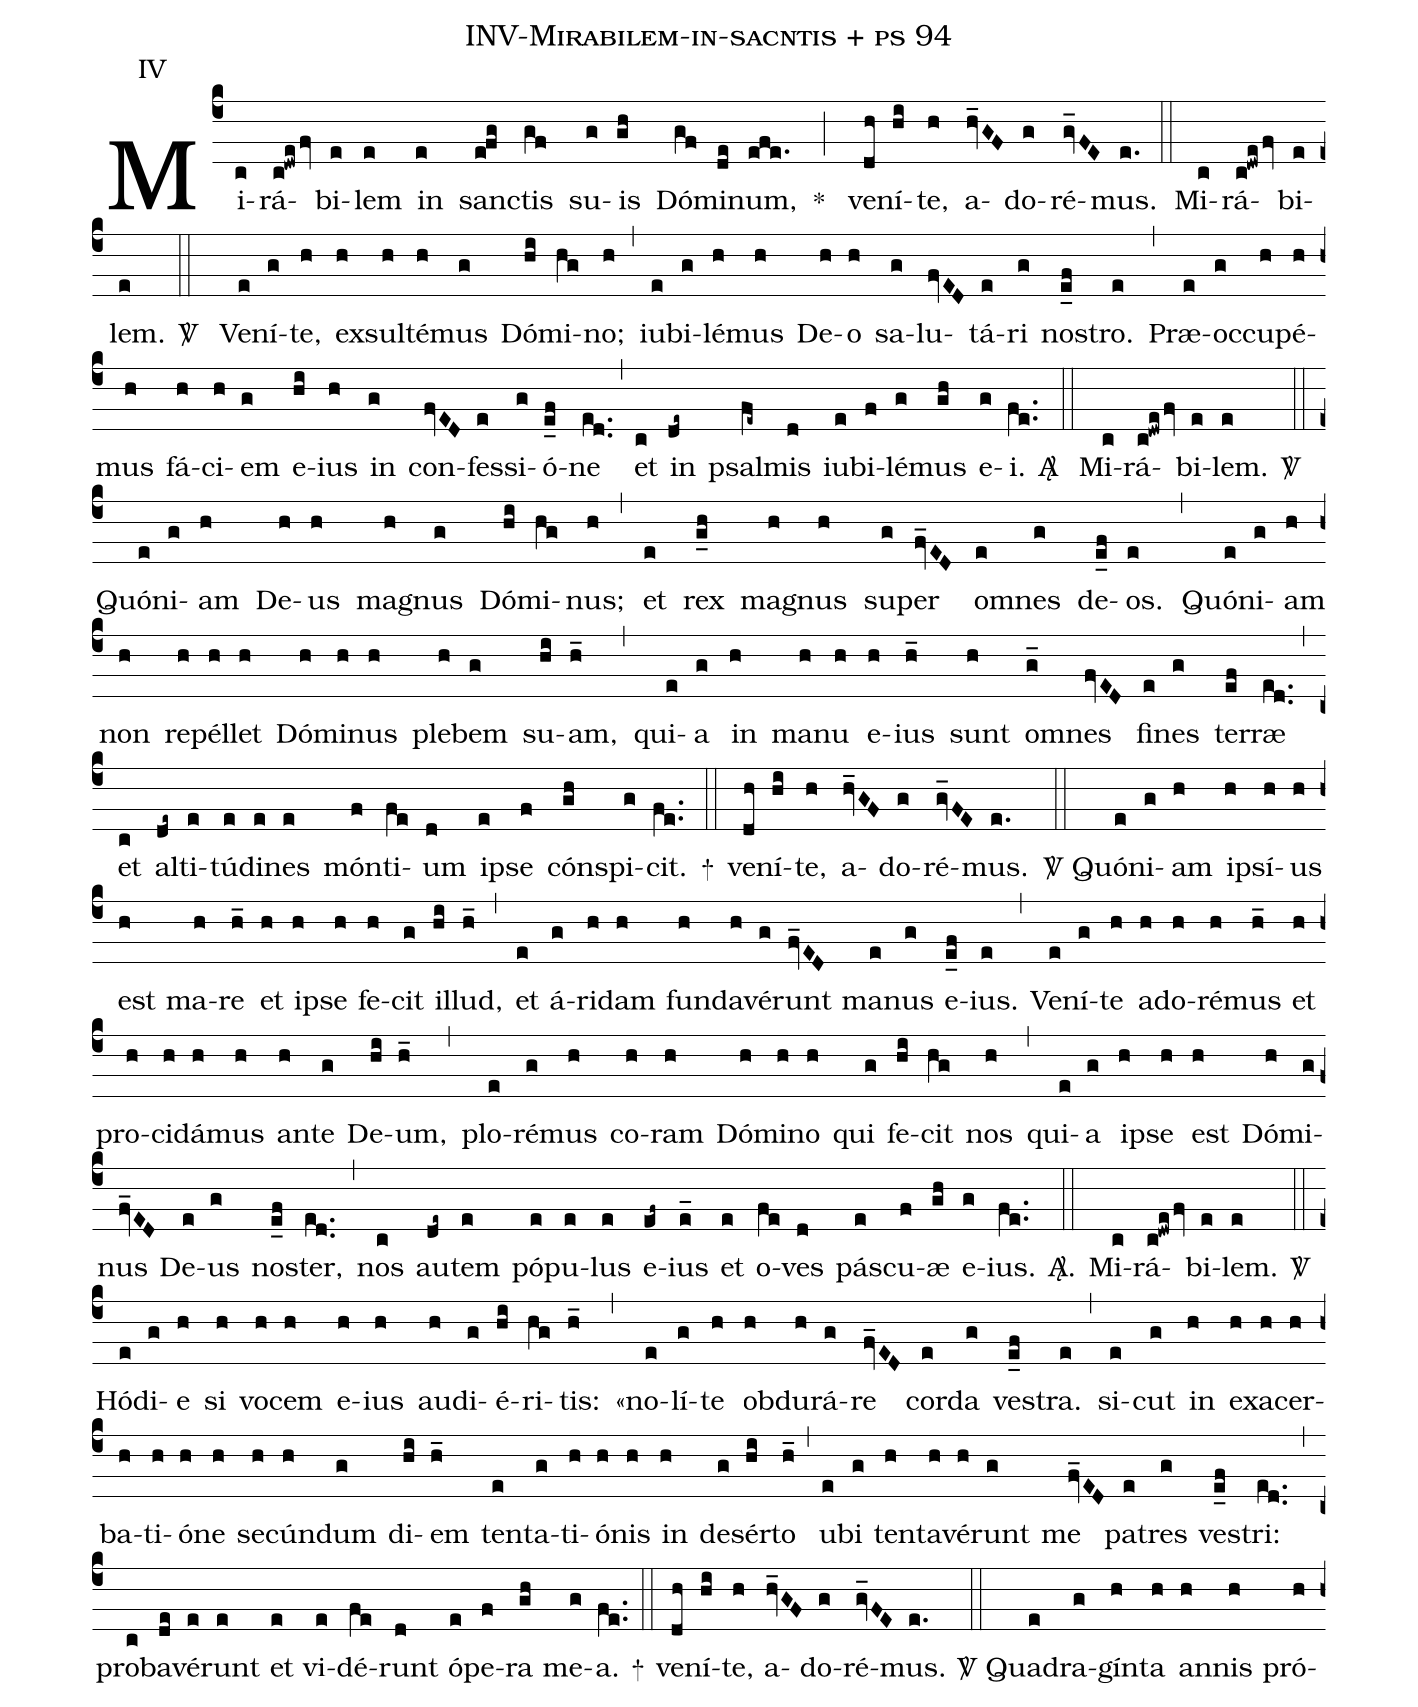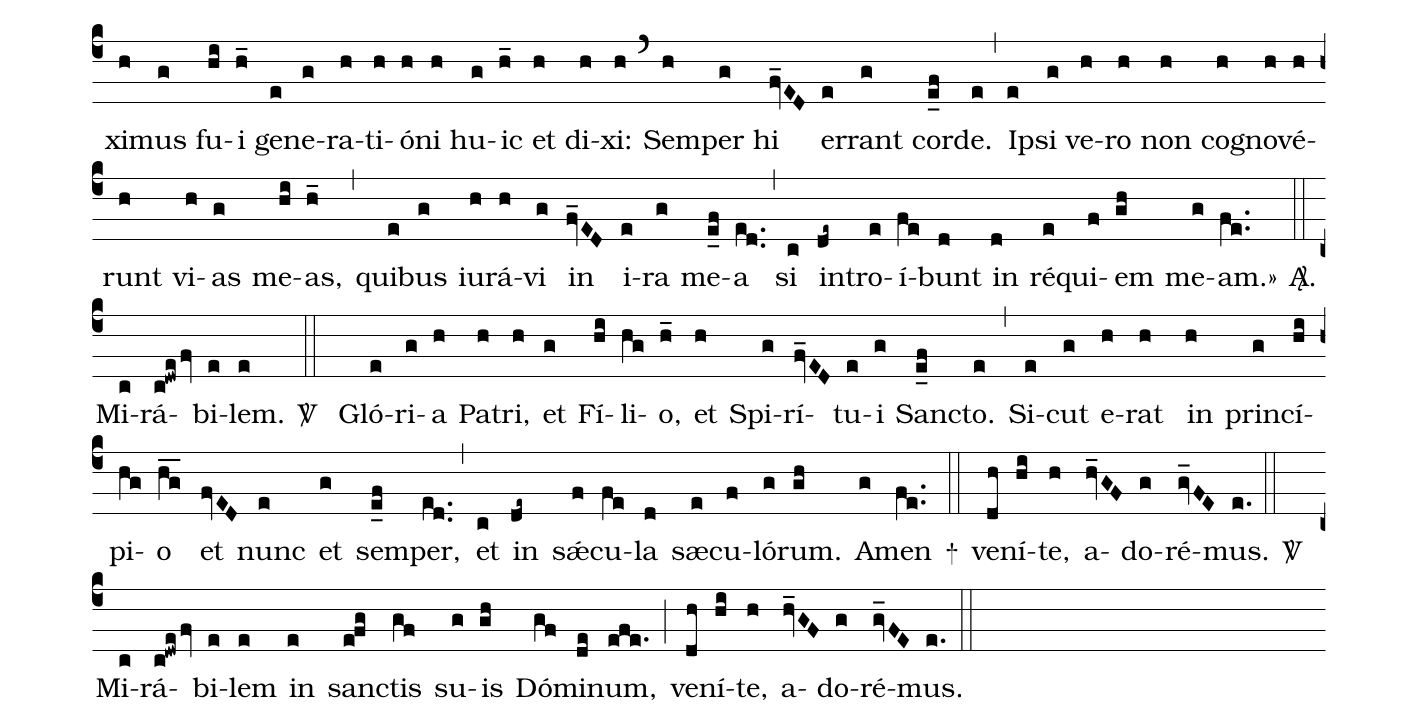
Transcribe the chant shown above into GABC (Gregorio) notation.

name: INV-Mirabilem-in-sacntis + ps 94;
annotation: IV;
%%
(c4) Mi(c)rá(c!dwe/fv)bi(e)lem(e) in(e) san(e!fg)ctis(gf) su(g)is(gh) Dó(gf)mi(de)num,(efe.) * (;) ve(dh)ní(hi)te,(h) a(hv_GF)do(g)ré(gv_FE)mus.(e.) (::)

Mi(c)rá(c!dwe/fv)bi(e)lem.(e) <sp>V/</sp> (::)

Ve(e)ní(g)te,(h) ex(h)sul(h)té(h)mus(g) Dó(hi)mi(hg)no;(h) (,)
iu(e)bi(g)lé(h)mus(h) De(h)o(h) sa(g)lu(fvED)tá(e)ri(g) nos(e_f)tro.(e) (,)
Præ(e)oc(g)cu(h)pé(h)mus(h) fá(h)ci(h)em(g) e(hi)ius(h) in(g) con(fvED)fes(e)si(g)ó(e_f)ne(ed..) (,)
et(c) in(de~) psal(fe~)mis(d) iu(e)bi(f)lé(g)mus(gh) e(g)i.(fe..) <sp>A/</sp> (::)

Mi(c)rá(c!dwe/fv)bi(e)lem.(e)  <sp>V/</sp> (::)

Quó(e)ni(g)am(h) De(h)us(h) ma(h)gnus(g) Dó(hi)mi(hg)nus;(h) (,)
et(e) rex(g_h) ma(h)gnus(h) su(g)per(fv_ED) om(e)nes(g) de(e_f)os.(e) (,)
Quó(e)ni(g)am(h) non(h) re(h)pél(h)let(h) Dó(h)mi(h)nus(h) ple(h)bem(g) su(hi)am,(h_) (,)
qui(e)a(g) in(h) ma(h)nu(h) e(h)ius(h_) sunt(h) om(g_)nes(fvED) fi(e)nes(g) ter(ef)ræ(ed..) (,)
et(c) al(de~)ti(e)tú(e)di(e)nes(e) món(f)ti(fe)um(d) ip(e)se(f) cóns(gh)pi(g)cit.(fe..) +(::)

ve(dh)ní(hi)te,(h) a(hv_GF)do(g)ré(gv_FE)mus.(e.) (::) <sp>V/</sp>

Quó(e)ni(g)am(h) ip(h)sí(h)us(h) est(h) ma(h)re(h_) et(h) ip(h)se(h) fe(h)cit(g) il(hi)lud,(h_) (,)
et(e) á(g)ri(h)dam(h) fun(h)da(h)vé(g)runt(fv_ED) ma(e)nus(g) e(e_f)ius.(e) (,)
Ve(e)ní(g)te(h) a(h)do(h)ré(h)mus(h_) et(h) pro(h)ci(h)dá(h)mus(h) an(h)te(g) De(hi)um,(h_) (,)
plo(e)ré(g)mus(h) co(h)ram(h) Dó(h)mi(h)no(h) qui(g) fe(hi)cit(hg) nos(h) (,)
qui(e)a(g) ip(h)se(h) est(h) Dó(h)mi(g)nus(fv_ED) De(e)us(g) nos(e_f)ter,(ed..) (,)
nos(c) au(de~)tem(e) pó(e)pu(e)lus(e) e(ef~)ius(e_)
et(e) o(fe)ves(d) pás(e)cu(f)æ(gh) e(g)ius.(fe..) <sp>A/</sp>.(::)

Mi(c)rá(c!dwe/fv)bi(e)lem.(e)  <sp>V/</sp> (::)

Hó(e)di(g)e(h) si(h) vo(h)cem(h) e(h)ius(h) au(h)di(g)é(hi)ri(hg)tis:(h_) (,)
«no(e)lí(g)te(h) ob(h)du(h)rá(g)re(fv_ED) cor(e)da(g) ves(e_f)tra.(e) (,)
si(e)cut(g) in(h) ex(h)a(h)cer(h)ba(h)ti(h)ó(h)ne(h)
se(h)cún(h)dum(g) di(hi)em(h_) ten(e)ta(g)ti(h)ó(h)nis(h) in(h) de(g)sér(hi)to(h_) (,)
u(e)bi(g) ten(h)ta(h)vé(h)runt(g) me(fv_ED) pa(e)tres(g) ves(e_f)tri:(ed..) (,)
pro(c)ba(de)vé(e)runt(e) et(e) vi(e)dé(fe)runt(d) ó(e)pe(f)ra(gh) me(g)a.(fe..) +(::)

ve(dh)ní(hi)te,(h) a(hv_GF)do(g)ré(gv_FE)mus.(e.) (::) <sp>V/</sp>

Qua(e)dra(g)gín(h)ta(h) an(h)nis(h) pró(h)xi(h)mus(g) fu(hi)i(h_)
ge(e)ne(g)ra(h)ti(h)ó(h)ni(h) hu(g)ic(h_) et(h) di(h)xi:(h) (`)
Sem(h)per(g) hi(fv_ED) er(e)rant(g) cor(e_f)de.(e) (,)
Ip(e)si(g) ve(h)ro(h) non(h) co(h)gno(h)vé(h)runt(h) vi(h)as(g) me(hi)as,(h_) (,)
qui(e)bus(g) iu(h)rá(h)vi(g) in(fv_ED) i(e)ra(g) me(e_f)a(ed..) (,)
si(c) in(de~)tro(e)í(fe)bunt(d) in(d) ré(e)qui(f)em(gh) me(g)am.»(fe..) <sp>A/</sp>.(::)

Mi(c)rá(c!dwe/fv)bi(e)lem.(e)  <sp>V/</sp> (::)

Gló(e)ri(g)a(h) Pa(h)tri,(h) et(g) Fí(hi)li(hg)o,(h_)
et(h) Spi(g)rí(fv_ED)tu(e)i(g) Sanc(e_f)to.(e) (,)
Si(e)cut(g) e(h)rat(h ) in(h) prin(g)cí(hi)pi(hg)o(hg__)
et(fvED) nunc(e) et(g) sem(e_f)per,(ed..) (,)
et(c) in(de~) sǽ(f)cu(fe)la(d) sæ(e)cu(f)ló(g)rum.(gh) A(g)men(fe..) +(::)

ve(dh)ní(hi)te,(h) a(hv_GF)do(g)ré(gv_FE)mus.(e.) (::) <sp>V/</sp>

(c4) Mi(c)rá(c!dwe/fv)bi(e)lem(e) in(e) san(e!fg)ctis(gf) su(g)is(gh) Dó(gf)mi(de)num,(efe.) (;) ve(dh)ní(hi)te,(h) a(hv_GF)do(g)ré(gv_FE)mus.(e.) (::)


